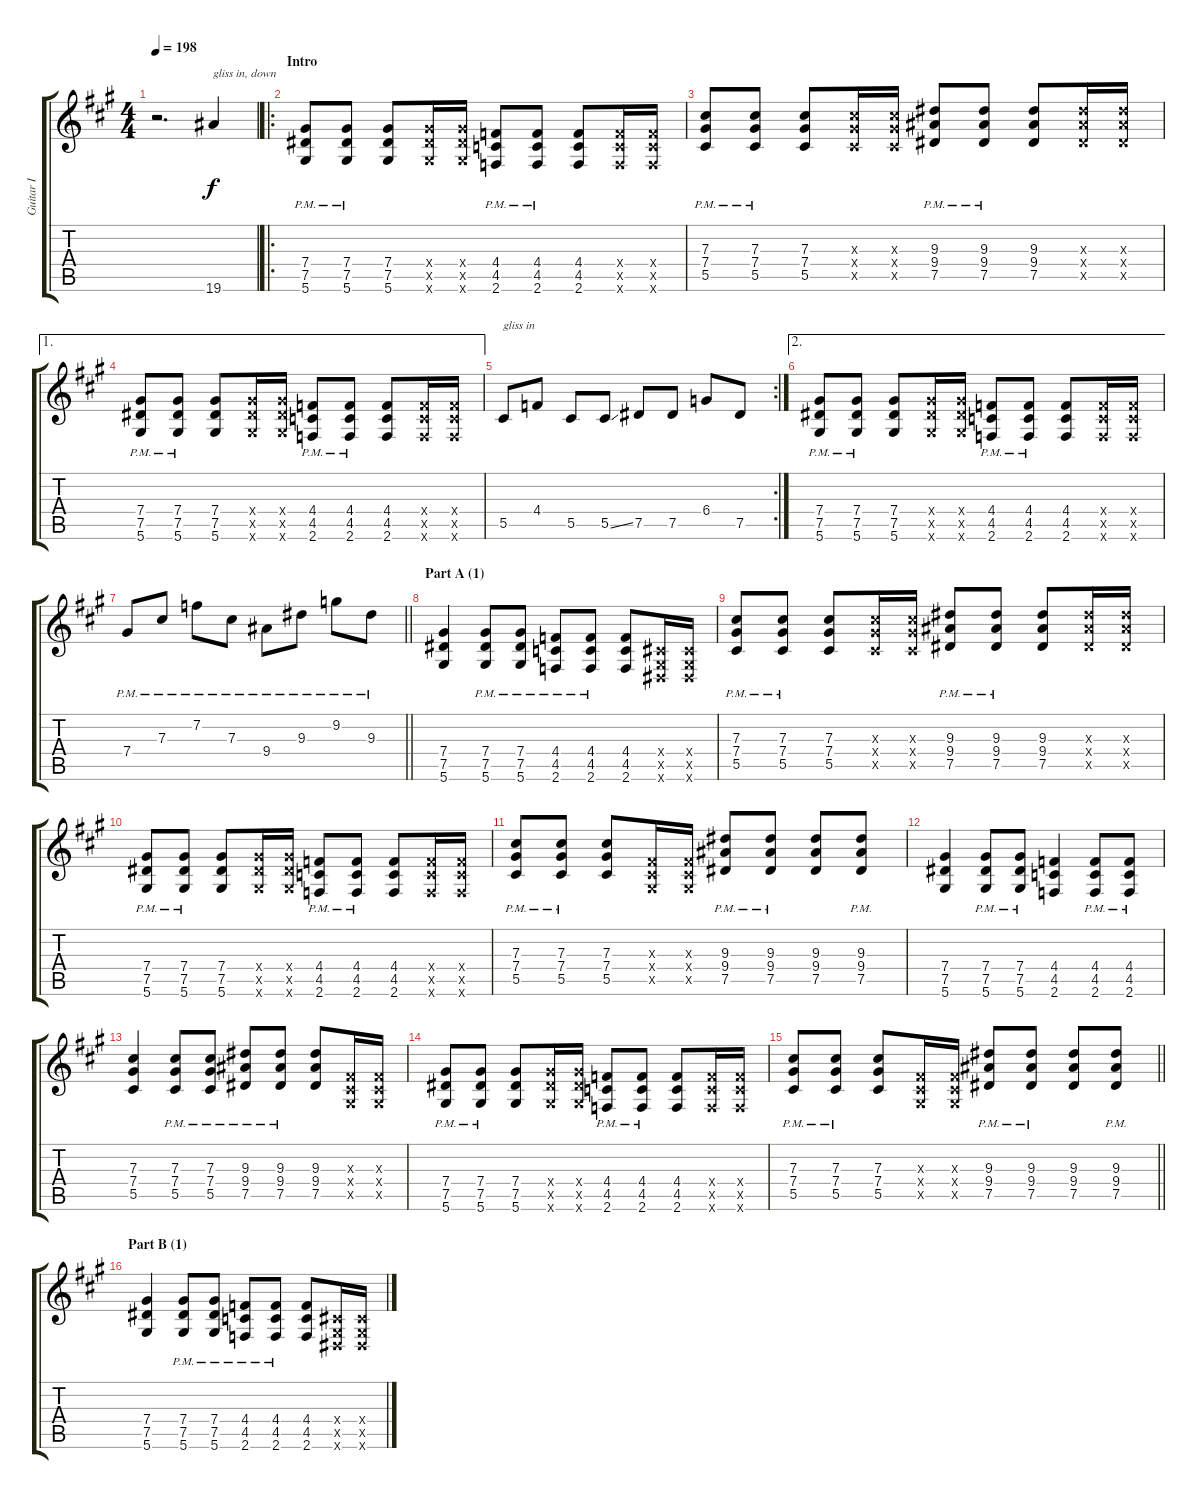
\track ("Guitar I" "Guitar I") {instrument distortionguitar}
\staff {score tabs}
\tuning (Eb4 Bb3 Gb3 Db3 Ab2 Eb2) {hide}
\ts (4 4)
\tempo 198
\clef g2
\ks a
r.2{d dy f instrument distortionguitar} 19.6.4{txt "gliss in, down"} |
\ro
\section ("" "Intro")
(7.4{pm} 7.5{pm} 5.6{pm}).8 (7.4{pm} 7.5{pm} 5.6{pm}).8 (7.4 7.5 5.6).8 (7.4{x} 7.5{x} 5.6{x}).16 (7.4{x} 7.5{x} 5.6{x}).16 (4.4{pm} 4.5{pm} 2.6{pm}).8 (4.4{pm} 4.5{pm} 2.6{pm}).8 (4.4 4.5 2.6).8 (4.4{x} 4.5{x} 2.6{x}).16 (4.4{x} 4.5{x} 2.6{x}).16 |
(7.3{pm} 7.4{pm} 5.5{pm}).8 (7.3{pm} 7.4{pm} 5.5{pm}).8 (7.3 7.4 5.5).8 (7.3{x} 7.4{x} 5.5{x}).16 (7.3{x} 7.4{x} 5.5{x}).16 (9.3{pm} 9.4{pm} 7.5{pm}).8 (9.3{pm} 9.4{pm} 7.5{pm}).8 (9.3 9.4 7.5).8 (9.3{x} 9.4{x} 7.5{x}).16 (9.3{x} 9.4{x} 7.5{x}).16 |
\ae 1
(7.4{pm} 7.5{pm} 5.6{pm}).8 (7.4{pm} 7.5{pm} 5.6{pm}).8 (7.4 7.5 5.6).8 (7.4{x} 7.5{x} 5.6{x}).16 (7.4{x} 7.5{x} 5.6{x}).16 (4.4{pm} 4.5{pm} 2.6{pm}).8 (4.4{pm} 4.5{pm} 2.6{pm}).8 (4.4 4.5 2.6).8 (4.4{x} 4.5{x} 2.6{x}).16 (4.4{x} 4.5{x} 2.6{x}).16 |
\rc 2
5.5.8{txt "gliss in"} 4.4.8 5.5.8 5.5{ss}.8 7.5.8 7.5.8 6.4.8 7.5.8 |
\ae 2
(7.4{pm} 7.5{pm} 5.6{pm}).8 (7.4{pm} 7.5{pm} 5.6{pm}).8 (7.4 7.5 5.6).8 (7.4{x} 7.5{x} 5.6{x}).16 (7.4{x} 7.5{x} 5.6{x}).16 (4.4{pm} 4.5{pm} 2.6{pm}).8 (4.4{pm} 4.5{pm} 2.6{pm}).8 (4.4 4.5 2.6).8 (4.4{x} 4.5{x} 2.6{x}).16 (4.4{x} 4.5{x} 2.6{x}).16 |
\barLineRight lightlight
7.4{pm}.8 7.3{pm}.8 7.2{pm}.8 7.3{pm}.8 9.4{pm}.8 9.3{pm}.8 9.2{pm}.8 9.3{pm}.8 |
\section ("" "Part A (1)")
(7.4 7.5 5.6).4 (7.4{pm} 7.5{pm} 5.6{pm}).8 (7.4{pm} 7.5{pm} 5.6{pm}).8 (4.4{pm} 4.5{pm} 2.6{pm}).8 (4.4{pm} 4.5{pm} 2.6{pm}).8 (4.4 4.5 2.6).8 (0.4{x} 0.5{x} 0.6{x}).16 (0.4{x} 0.5{x} 0.6{x}).16 |
(7.3{pm} 7.4{pm} 5.5{pm}).8 (7.3{pm} 7.4{pm} 5.5{pm}).8 (7.3 7.4 5.5).8 (7.3{x} 7.4{x} 5.5{x}).16 (7.3{x} 7.4{x} 5.5{x}).16 (9.3{pm} 9.4{pm} 7.5{pm}).8 (9.3{pm} 9.4{pm} 7.5{pm}).8 (9.3 9.4 7.5).8 (9.3{x} 9.4{x} 7.5{x}).16 (9.3{x} 9.4{x} 7.5{x}).16 |
(7.4{pm} 7.5{pm} 5.6{pm}).8 (7.4{pm} 7.5{pm} 5.6{pm}).8 (7.4 7.5 5.6).8 (7.4{x} 7.5{x} 5.6{x}).16 (7.4{x} 7.5{x} 5.6{x}).16 (4.4{pm} 4.5{pm} 2.6{pm}).8 (4.4{pm} 4.5{pm} 2.6{pm}).8 (4.4 4.5 2.6).8 (4.4{x} 4.5{x} 2.6{x}).16 (4.4{x} 4.5{x} 2.6{x}).16 |
(7.3{pm} 7.4{pm} 5.5{pm}).8 (7.3{pm} 7.4{pm} 5.5{pm}).8 (7.3 7.4 5.5).8 (0.3{x} 0.4{x} 0.5{x}).16 (0.3{x} 0.4{x} 0.5{x}).16 (9.3{pm} 9.4{pm} 7.5{pm}).8 (9.3{pm} 9.4{pm} 7.5{pm}).8 (9.3 9.4 7.5).8 (9.3{pm} 9.4{pm} 7.5{pm}).8 |
(7.4 7.5 5.6).4 (7.4{pm} 7.5{pm} 5.6{pm}).8 (7.4{pm} 7.5{pm} 5.6{pm}).8 (4.4 4.5 2.6).4 (4.4{pm} 4.5{pm} 2.6{pm}).8 (4.4{pm} 4.5{pm} 2.6{pm}).8 |
(7.3 7.4 5.5).4 (7.3{pm} 7.4{pm} 5.5{pm}).8 (7.3{pm} 7.4{pm} 5.5{pm}).8 (9.3{pm} 9.4{pm} 7.5{pm}).8 (9.3{pm} 9.4{pm} 7.5{pm}).8 (9.3 9.4 7.5).8 (0.3{x} 0.4{x} 0.5{x}).16 (0.3{x} 0.4{x} 0.5{x}).16 |
(7.4{pm} 7.5{pm} 5.6{pm}).8 (7.4{pm} 7.5{pm} 5.6{pm}).8 (7.4 7.5 5.6).8 (7.4{x} 7.5{x} 5.6{x}).16 (7.4{x} 7.5{x} 5.6{x}).16 (4.4{pm} 4.5{pm} 2.6{pm}).8 (4.4{pm} 4.5{pm} 2.6{pm}).8 (4.4 4.5 2.6).8 (4.4{x} 4.5{x} 2.6{x}).16 (4.4{x} 4.5{x} 2.6{x}).16 |
\barLineRight lightlight
(7.3{pm} 7.4{pm} 5.5{pm}).8 (7.3{pm} 7.4{pm} 5.5{pm}).8 (7.3 7.4 5.5).8 (0.3{x} 0.4{x} 0.5{x}).16 (0.3{x} 0.4{x} 0.5{x}).16 (9.3{pm} 9.4{pm} 7.5{pm}).8 (9.3{pm} 9.4{pm} 7.5{pm}).8 (9.3 9.4 7.5).8 (9.3{pm} 9.4{pm} 7.5{pm}).8 |
\section ("" "Part B (1)")
(7.4 7.5 5.6).4 (7.4{pm} 7.5{pm} 5.6{pm}).8 (7.4{pm} 7.5{pm} 5.6{pm}).8 (4.4{pm} 4.5{pm} 2.6{pm}).8 (4.4{pm} 4.5{pm} 2.6{pm}).8 (4.4 4.5 2.6).8 (0.4{x} 0.5{x} 0.6{x}).16 (0.4{x} 0.5{x} 0.6{x}).16
